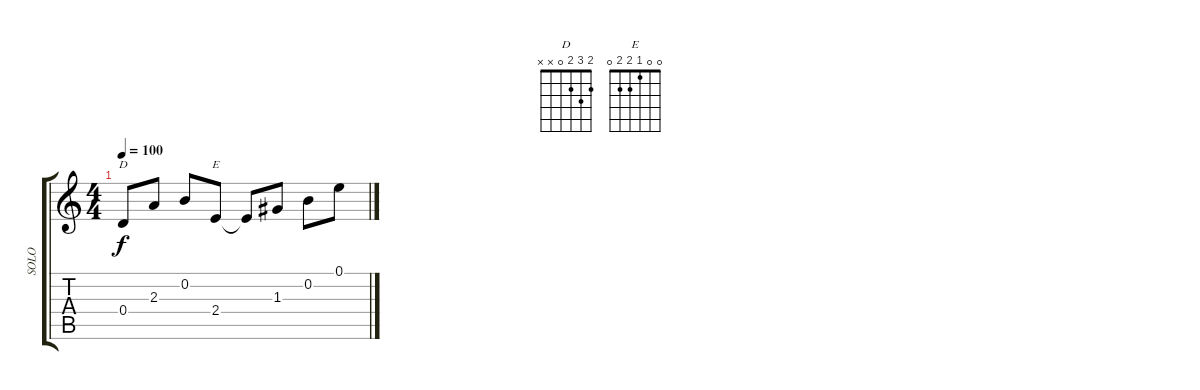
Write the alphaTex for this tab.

\track ("SOLO" "SOLO") {instrument acousticguitarnylon}
\staff {score tabs}
\tuning (E4 B3 G3 D3 A2 E2) {hide}
\chord ("D" 2 3 2 0 x x)
\chord ("E" 0 0 1 2 2 0)
\ts (4 4)
\tempo 100
\clef g2
\ks c
0.4.8{ch "D" dy f} 2.3.8 0.2.8 2.4.8{ch "E"} 2.4{t}.8 1.3.8 0.2.8 0.1.8
